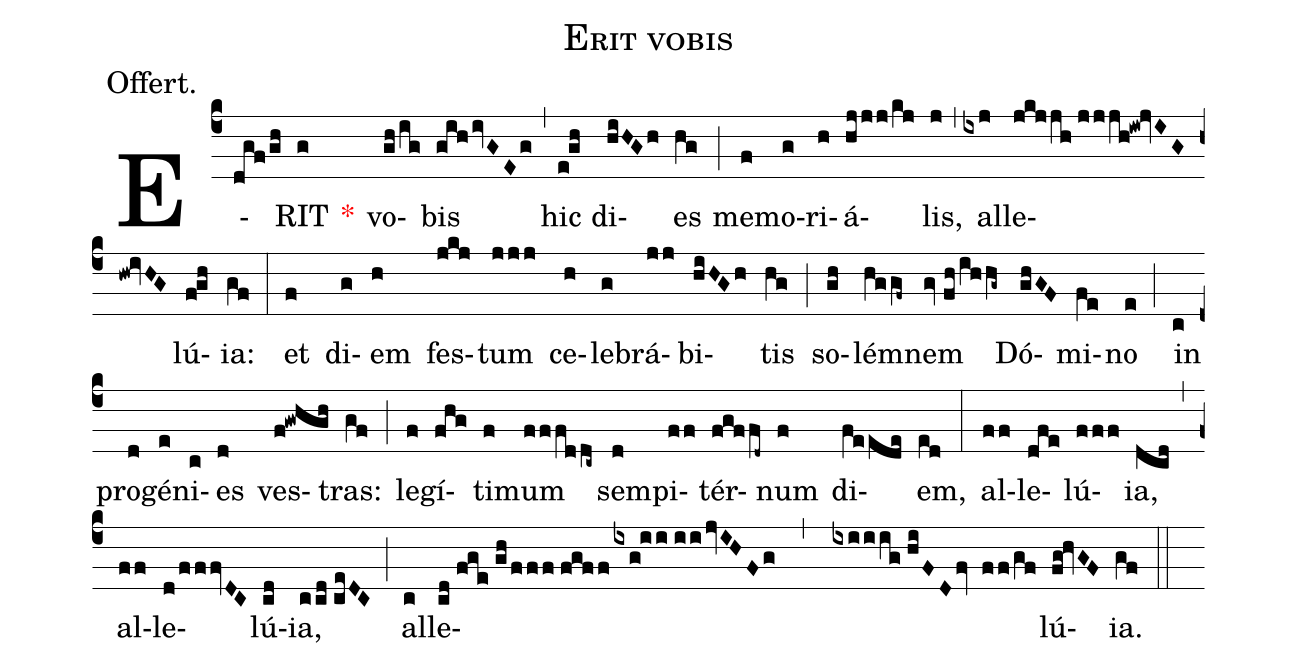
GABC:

name:Erit vobis;
annotation:Offert.;
mode:VI.;
office-part:Offertory;
%%
(c4) E(dgf/gh)RIT(g) <v>\red{*}</v>() vo(gh/ig)bis(gih/ivGEg) (,) hic(e!gh) di(hiHGh)es(hg) (;) me(f)mo(g)ri(h)á(hjjj/kj)lis,(j) (,) al(ixj)le(jkjjh//jjjh!iw!jvIG/hw!ivHG)lú(f!gh)ia:(gf) (:) et(f) di(g)em(h) fes(jkj)tum(jjj) ce(h)le(g)brá(jj)bi(hiHGh)tis(hg) (;) so(gh)lém(hggf~)nem(gv//fh/ihhg~) Dó(ghGF)mi(fe)no(e) (;) in(c) pro(d)gé(e)ni(c)es(d) ves(f!gwhgh)tras:(gf) (;) le(f)gí(fhg)ti(f)mum(fffddc~) sem(d)pi(ff)tér(fgffd~)num(f) di(feede)em,(ed) (:) al(ff)le(dfe)lú(fff)ia,(dcd) (,) al(ff)le(d/fffvDC)lú(cd)ia,(ccd//ceDC) (;) al(c)le(cd//fge//gh/fff//fgff/ixg!ii//iijvIHFg , ixiiig//hiFD/fv////ff/gf)lú(fg!hvGF)ia.(gf) (::)
